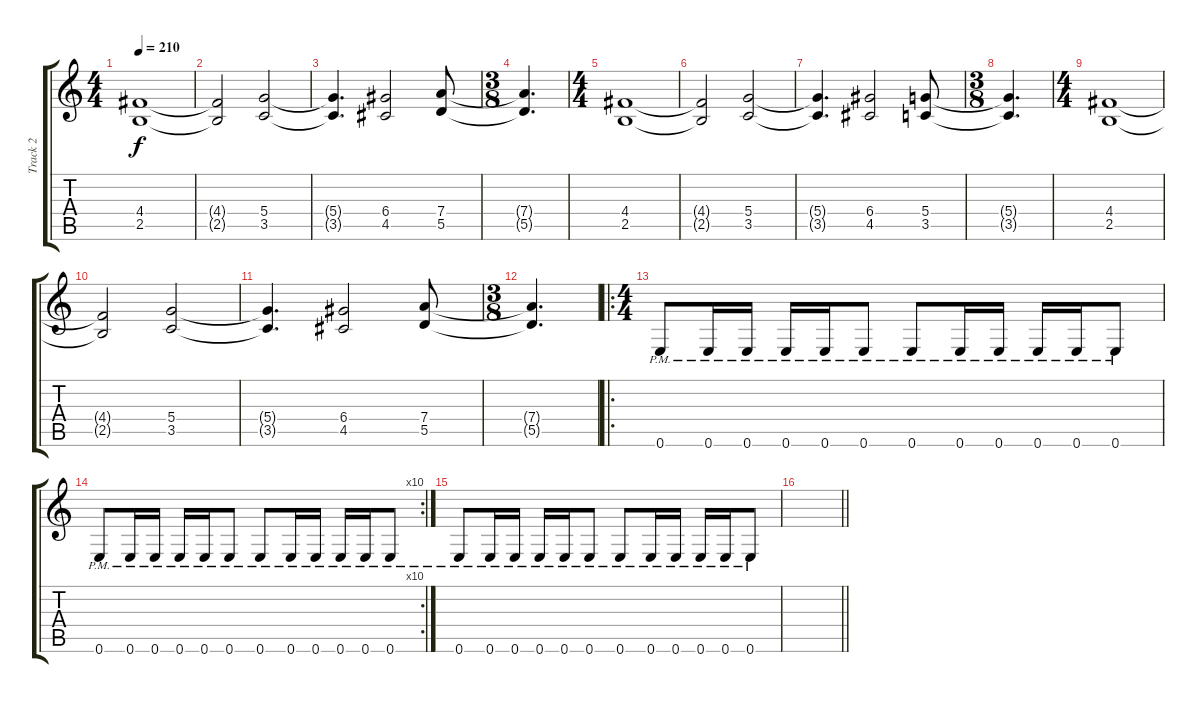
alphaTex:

\track ("Track 2" "Track 2") {instrument distortionguitar}
\staff {score tabs}
\tuning (E4 B3 G3 D3 A2 E2) {hide}
\ts (4 4)
\tempo 210
\clef g2
\ks c
(4.4 2.5).1{dy f} |
(4.4{t} 2.5{t}).2 (5.4 3.5).2 |
(5.4{t} 3.5{t}).4{d} (6.4 4.5).2 (7.4 5.5).8 |
\ts (3 8)
(7.4{t} 5.5{t}).4{d} |
\ts (4 4)
(4.4 2.5).1 |
(4.4{t} 2.5{t}).2 (5.4 3.5).2 |
(5.4{t} 3.5{t}).4{d} (6.4 4.5).2 (5.4 3.5).8 |
\ts (3 8)
(5.4{t} 3.5{t}).4{d} |
\ts (4 4)
(4.4 2.5).1 |
(4.4{t} 2.5{t}).2 (5.4 3.5).2 |
(5.4{t} 3.5{t}).4{d} (6.4 4.5).2 (7.4 5.5).8 |
\ts (3 8)
(7.4{t} 5.5{t}).4{d} |
\ro
\ts (4 4)
0.6{pm}.8 0.6{pm}.16 0.6{pm}.16 0.6{pm}.16 0.6{pm}.16 0.6{pm}.8 0.6{pm}.8 0.6{pm}.16 0.6{pm}.16 0.6{pm}.16 0.6{pm}.16 0.6{pm}.8 |
\rc 10
0.6{pm}.8 0.6{pm}.16 0.6{pm}.16 0.6{pm}.16 0.6{pm}.16 0.6{pm}.8 0.6{pm}.8 0.6{pm}.16 0.6{pm}.16 0.6{pm}.16 0.6{pm}.16 0.6{pm}.8 |
0.6{pm}.8 0.6{pm}.16 0.6{pm}.16 0.6{pm}.16 0.6{pm}.16 0.6{pm}.8 0.6{pm}.8 0.6{pm}.16 0.6{pm}.16 0.6{pm}.16 0.6{pm}.16 0.6{pm}.8 |
\barLineRight lightlight
